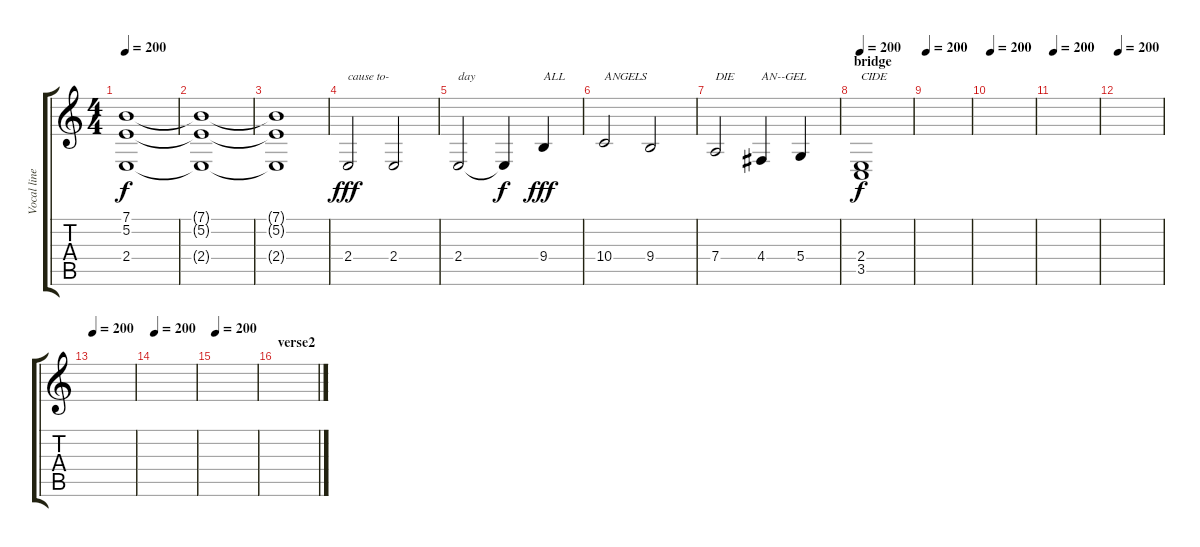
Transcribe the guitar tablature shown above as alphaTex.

\track ("Vocal line" "Vocal line") {instrument choiraahs}
\staff {score tabs}
\tuning (E4 B3 G3 D3 A2 E2) {hide}
\ts (4 4)
\tempo 200
\clef g2
\ks c
(7.1{t} 5.2{t} 2.4{t}).1{dy f} |
(7.1{t} 5.2{t} 2.4{t}).1 |
(7.1{t} 5.2{t} 2.4{t}).1 |
2.4.2{txt "cause to-" dy fff} 2.4.2 |
2.4.2{txt "day"} 2.4{t}.4{dy f} 9.4.4{txt "ALL" dy fff} |
10.4.2{txt "ANGELS"} 9.4.2 |
7.4.2{txt "DIE"} 4.4.4{txt "AN--GEL"} 5.4.4 |
\section ("" "bridge")
\tempo 200
(2.4 3.5).1{txt "CIDE" dy f} |
\tempo 200
|
\tempo 200
|
\tempo 200
|
\tempo 200
|
\tempo 200
|
\tempo 200
|
\tempo 200
|
\section ("" "verse2")
